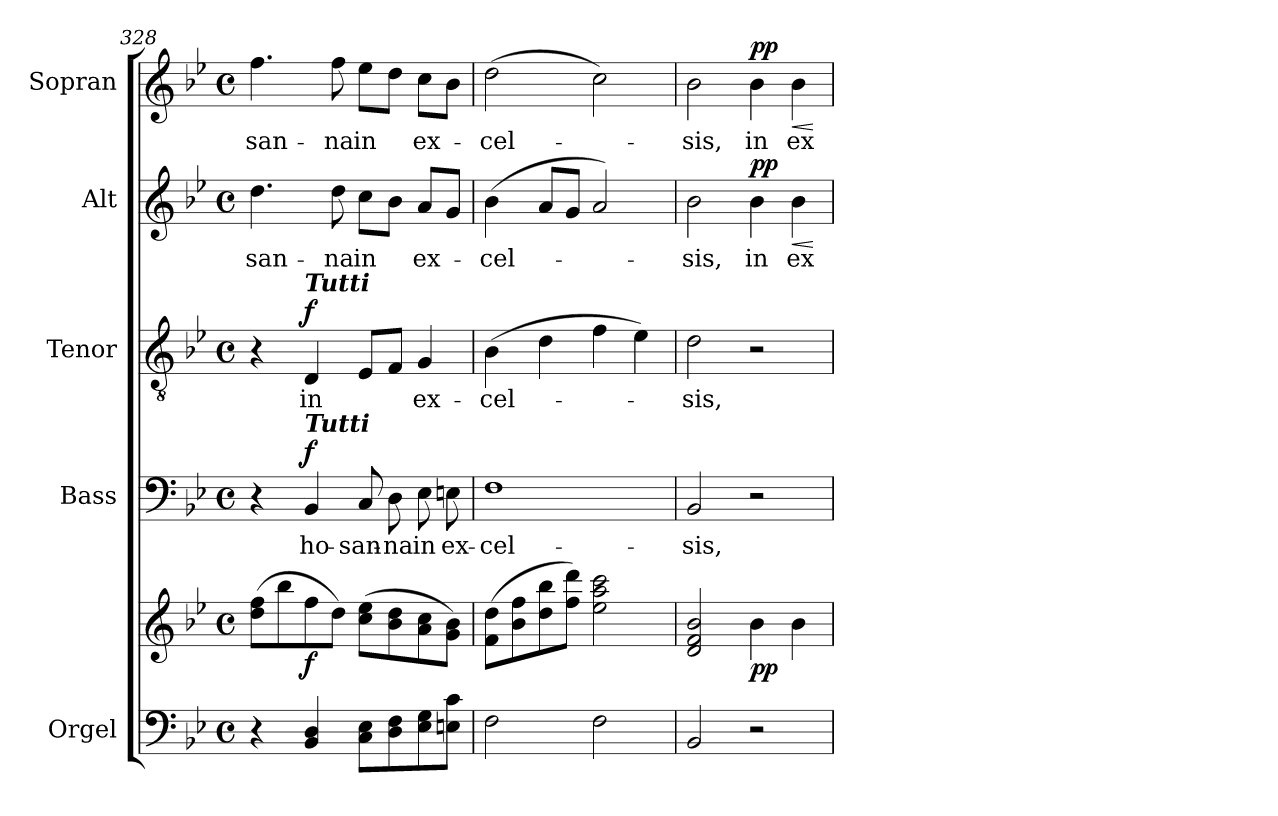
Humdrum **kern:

**kern	**kern	**dynam	**kern	**text	**dynam	**kern	**text	**dynam	**kern	**text	**dynam	**kern	**text	**dynam
*part5	*part5	*part5	*part4	*part4	*part4	*part3	*part3	*part3	*part2	*part2	*part2	*part1	*part1	*part1
*staff6	*staff5	*staff5/6	*staff4	*staff4	*staff4	*staff3	*staff3	*staff3	*staff2	*staff2	*staff2	*staff1	*staff1	*staff1
*I"Orgel	*	*	*I"Bass	*	*	*I"Tenor	*	*	*I"Alt	*	*	*I"Sopran	*	*
*I'Org.	*	*	*I'B.	*	*	*I'T.	*	*	*I'A.	*	*	*I'S.	*	*
*clefF4	*clefG2	*	*clefF4	*	*	*clefGv2	*	*	*clefG2	*	*	*clefG2	*	*
*k[b-e-]	*k[b-e-]	*	*k[b-e-]	*	*	*k[b-e-]	*	*	*k[b-e-]	*	*	*k[b-e-]	*	*
*B-:	*B-:	*	*B-:	*	*	*B-:	*	*	*B-:	*	*	*B-:	*	*
*M4/4	*M4/4	*	*M4/4	*	*	*M4/4	*	*	*M4/4	*	*	*M4/4	*	*
*met(c)	*met(c)	*	*met(c)	*	*	*met(c)	*	*	*met(c)	*	*	*met(c)	*	*
=328	=328	=328	=328	=328	=328	=328	=328	=328	=328	=328	=328	=328	=328	=328
!	!	!	!	!	!	!	!	!	!	!LO:LY:b	!	!	!LO:LY:b	!
4r	(>8dd\ 8ff\L	.	4r	.	.	4r	.	.	4.dd\	-san-	.	4.ff\	-san-	.
.	8bb-\	.	.	.	.	.	.	.	.	.	.	.	.	.
!	!	!	!	!	!	!LO:TX:a:Bi:t=Tutti	!	!	!	!	!	!	!	!
!	!	!	!LO:TX:a:Bi:t=Tutti	!	!	!	!	!	!	!	!	!	!	!
!	!	!LO:DY:b	!	!LO:LY:b	!LO:DY:a	!	!LO:LY:b	!LO:DY:a	!	!	!	!	!	!
4BB-/ 4D/	8ff\	f	4BB-/	ho-	f	4D/	in	f	.	.	.	.	.	.
!	!	!	!	!	!	!	!	!	!	!LO:LY:b	!	!	!LO:LY:b	!
.	8dd\J)	.	.	.	.	.	.	.	8dd\	-na	.	8ff\	-na	.
!	!	!	!	!LO:LY:b	!	!	!	!	!	!LO:LY:b	!	!	!LO:LY:b	!
8C\ 8E-\L	(>8cc\ 8ee-\L	.	8C/	-san-	.	8E-/L	.	.	8cc\L	in	.	8ee-\L	in	.
!	!	!	!	!LO:LY:b	!	!	!	!	!	!	!	!	!	!
8D\ 8F\	8b-\ 8dd\	.	8D\	-na	.	8F/J	.	.	8b-\J	.	.	8dd\J	.	.
!	!	!	!	!LO:LY:b	!	!	!LO:LY:b	!	!	!LO:LY:b	!	!	!LO:LY:b	!
8E-\ 8G\	8a\ 8cc\	.	8E-\	in	.	4G/	ex-	.	8a/L	ex-	.	8cc\L	ex-	.
!	!	!	!	!LO:LY:b	!	!	!	!	!	!	!	!	!	!
8En\ 8c\J	8g\ 8b-\J)	.	8En\	ex-	.	.	.	.	8g/J	.	.	8b-\J	.	.
=329	=329	=329	=329	=329	=329	=329	=329	=329	=329	=329	=329	=329	=329	=329
!	!	!	!	!LO:LY:b	!	!	!LO:LY:b	!	!	!LO:LY:b	!	!	!LO:LY:b	!
2F\	(>8f\ 8dd\L	.	1F	-cel-	.	(>4B-\	-cel-	.	(>4b-\	-cel-	.	(>2dd\	-cel-	.
.	8b-\ 8ff\	.	.	.	.	.	.	.	.	.	.	.	.	.
.	8dd\ 8bb-\	.	.	.	.	4d\	.	.	8a/L	.	.	.	.	.
.	8ff\ 8ddd\J)	.	.	.	.	.	.	.	8g/J	.	.	.	.	.
2F\	2ee-\ 2aa\ 2ccc\	.	.	.	.	4f\	.	.	2a/)	.	.	2cc\)	.	.
.	.	.	.	.	.	4e-\)	.	.	.	.	.	.	.	.
=330	=330	=330	=330	=330	=330	=330	=330	=330	=330	=330	=330	=330	=330	=330
!	!	!	!	!LO:LY:b	!	!	!LO:LY:b	!	!	!LO:LY:b	!	!	!LO:LY:b	!
2BB-/	2d/ 2f/ 2b-/	.	2BB-/	-sis,	.	2d\	-sis,	.	2b-\	-sis,	.	2b-\	-sis,	.
!	!	!LO:DY:b	!	!	!	!	!	!	!	!LO:LY:b	!LO:DY:a	!	!LO:LY:b	!LO:DY:a
2r	4b-\	pp	2r	.	.	2r	.	.	4b-\	in	pp	4b-\	in	pp
!	!	!	!	!	!	!	!	!	!	!LO:LY:b	!LO:HP:b	!	!LO:LY:b	!LO:HP:b
.	4b-\	.	.	.	.	.	.	.	4b-\	ex-	<	4b-\	ex-	<
.	.	.	.	.	.	.	.	.	.	.	[	.	.	[
=	=	=	=	=	=	=	=	=	=	=	=	=	=	=
*-	*-	*-	*-	*-	*-	*-	*-	*-	*-	*-	*-	*-	*-	*-
